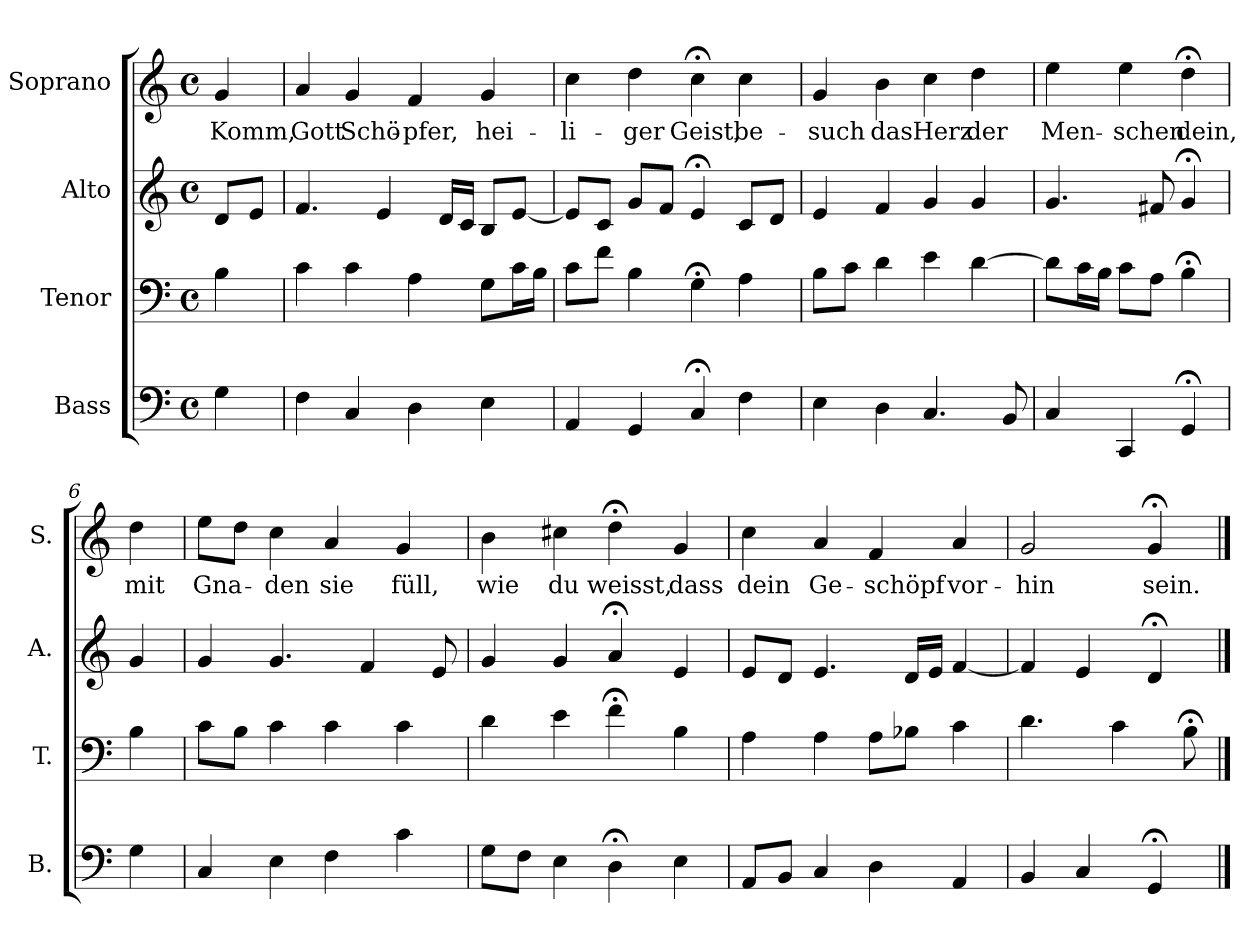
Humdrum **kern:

**kern	**kern	**kern	**kern	**text
*part4	*part3	*part2	*part1	*part1
*staff4	*staff3	*staff2	*staff1	*staff1
*I"Bass	*I"Tenor	*I"Alto	*I"Soprano	*
*I'B.	*I'T.	*I'A.	*I'S.	*
*clefF4	*clefF4	*clefG2	*clefG2	*
*k[]	*k[]	*k[]	*k[]	*
*M4/4	*M4/4	*M4/4	*M4/4	*
*met(c)	*met(c)	*met(c)	*met(c)	*
=1	=1	=1	=1	=1
!	!	!	!	!LO:LY:b
4G\	4B\	8d/L	4g/	Komm,
.	.	8e/J	.	.
=2	=2	=2	=2	=2
!	!	!	!	!LO:LY:b
4F\	4c\	4.f/	4a/	Gott
!	!	!	!	!LO:LY:b
4C/	4c\	.	4g/	Schö-
.	.	4e/	.	.
!	!	!	!	!LO:LY:b
4D\	4A\	.	4f/	-pfer,
.	.	16d/LL	.	.
.	.	16c/JJ	.	.
!	!	!	!	!LO:LY:b
4E\	8G\L	8B/L	4g/	hei-
.	16c\L	[8e/J	.	.
.	16B\JJ	.	.	.
=3	=3	=3	=3	=3
!	!	!	!	!LO:LY:b
4AA/	8c\L	8e/L]	4cc\	-li-
.	8f\J	8c/J	.	.
!	!	!	!	!LO:LY:b
4GG/	4B\	8g/L	4dd\	-ger
.	.	8f/J	.	.
!	!	!	!	!LO:LY:b
4C;</	4G;<\	4e;</	4cc;<\	Geist,
!	!	!	!	!LO:LY:b
4F\	4A\	8c/L	4cc\	be-
.	.	8d/J	.	.
=4	=4	=4	=4	=4
!	!	!	!	!LO:LY:b
4E\	8B\L	4e/	4g/	-such
.	8c\J	.	.	.
!	!	!	!	!LO:LY:b
4D\	4d\	4f/	4b\	das
!	!	!	!	!LO:LY:b
4.C/	4e\	4g/	4cc\	Herz
!	!	!	!	!LO:LY:b
.	[4d\	4g/	4dd\	der
8BB/	.	.	.	.
=5	=5	=5	=5	=5
!	!	!	!	!LO:LY:b
4C/	8d\L]	4.g/	4ee\	Men-
.	16c\L	.	.	.
.	16B\JJ	.	.	.
!	!	!	!	!LO:LY:b
4CC/	8c\L	.	4ee\	-schen
.	8A\J	8f#X/	.	.
!	!	!	!	!LO:LY:b
4GG;</	4B;<\	4g;</	4dd;<\	dein,
!!LO:LB:g=z
=6	=6	=6	=6	=6
!	!	!	!	!LO:LY:b
4G\	4B\	4g/	4dd\	mit
=7	=7	=7	=7	=7
!	!	!	!	!LO:LY:b
4C/	8c\L	4g/	8ee\L	Gna-
.	8B\J	.	8dd\J	.
!	!	!	!	!LO:LY:b
4E\	4c\	4.g/	4cc\	-den
!	!	!	!	!LO:LY:b
4F\	4c\	.	4a/	sie
.	.	4f/	.	.
!	!	!	!	!LO:LY:b
4c\	4c\	.	4g/	füll,
.	.	8e/	.	.
=8	=8	=8	=8	=8
!	!	!	!	!LO:LY:b
8G\L	4d\	4g/	4b\	wie
8F\J	.	.	.	.
!	!	!	!	!LO:LY:b
4E\	4e\	4g/	4cc#X\	du
!	!	!	!	!LO:LY:b
4D;<\	4f;<\	4a;</	4dd;<\	weisst,
!	!	!	!	!LO:LY:b
4E\	4B\	4e/	4g/	dass
=9	=9	=9	=9	=9
!	!	!	!	!LO:LY:b
8AA/L	4A\	8e/L	4cc\	dein
8BB/J	.	8d/J	.	.
!	!	!	!	!LO:LY:b
4C/	4A\	4.e/	4a/	Ge-
!	!	!	!	!LO:LY:b
4D\	8A\L	.	4f/	-schöpf
.	8B-X\J	16d/LL	.	.
.	.	16e/JJ	.	.
!	!	!	!	!LO:LY:b
4AA/	4c\	[4f/	4a/	vor-
=10	=10	=10	=10	=10
!	!	!	!	!LO:LY:b
4BB/	4.d\	4f/]	2g/	-hin
4C/	.	4e/	.	.
.	4c\	.	.	.
!	!	!	!	!LO:LY:b
4GG;</	.	4d;</	4g;</	sein.
.	8B;<\	.	.	.
==	==	==	==	==
*-	*-	*-	*-	*-
